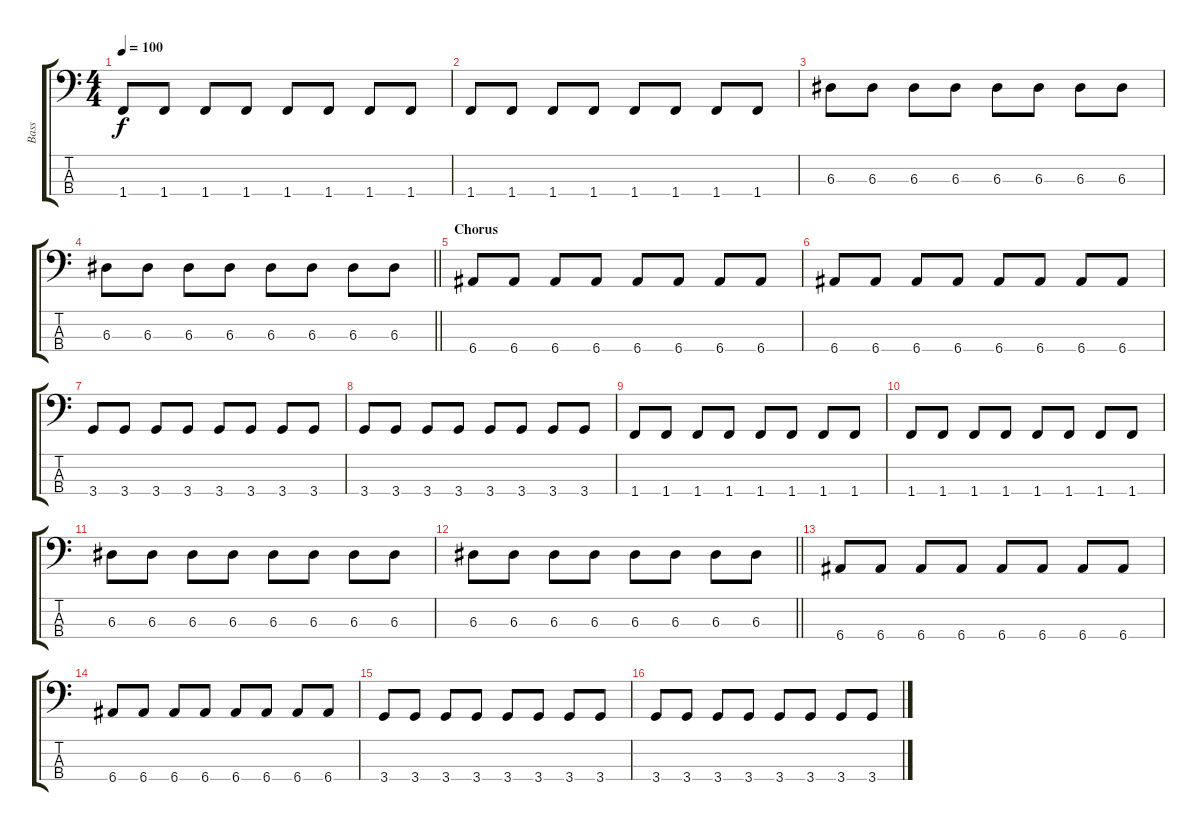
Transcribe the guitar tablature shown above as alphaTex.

\track ("Bass" "Bass") {instrument electricbasspick}
\staff {score tabs}
\tuning (G2 D2 A1 E1) {hide}
\ts (4 4)
\tempo 100
\clef f4
\ks c
1.4.8{dy f} 1.4.8 1.4.8 1.4.8 1.4.8 1.4.8 1.4.8 1.4.8 |
1.4.8 1.4.8 1.4.8 1.4.8 1.4.8 1.4.8 1.4.8 1.4.8 |
6.3.8 6.3.8 6.3.8 6.3.8 6.3.8 6.3.8 6.3.8 6.3.8 |
\barLineRight lightlight
6.3.8 6.3.8 6.3.8 6.3.8 6.3.8 6.3.8 6.3.8 6.3.8 |
\section ("" "Chorus")
6.4.8 6.4.8 6.4.8 6.4.8 6.4.8 6.4.8 6.4.8 6.4.8 |
6.4.8 6.4.8 6.4.8 6.4.8 6.4.8 6.4.8 6.4.8 6.4.8 |
3.4.8 3.4.8 3.4.8 3.4.8 3.4.8 3.4.8 3.4.8 3.4.8 |
3.4.8 3.4.8 3.4.8 3.4.8 3.4.8 3.4.8 3.4.8 3.4.8 |
1.4.8 1.4.8 1.4.8 1.4.8 1.4.8 1.4.8 1.4.8 1.4.8 |
1.4.8 1.4.8 1.4.8 1.4.8 1.4.8 1.4.8 1.4.8 1.4.8 |
6.3.8 6.3.8 6.3.8 6.3.8 6.3.8 6.3.8 6.3.8 6.3.8 |
\barLineRight lightlight
6.3.8 6.3.8 6.3.8 6.3.8 6.3.8 6.3.8 6.3.8 6.3.8 |
6.4.8 6.4.8 6.4.8 6.4.8 6.4.8 6.4.8 6.4.8 6.4.8 |
6.4.8 6.4.8 6.4.8 6.4.8 6.4.8 6.4.8 6.4.8 6.4.8 |
3.4.8 3.4.8 3.4.8 3.4.8 3.4.8 3.4.8 3.4.8 3.4.8 |
3.4.8 3.4.8 3.4.8 3.4.8 3.4.8 3.4.8 3.4.8 3.4.8
